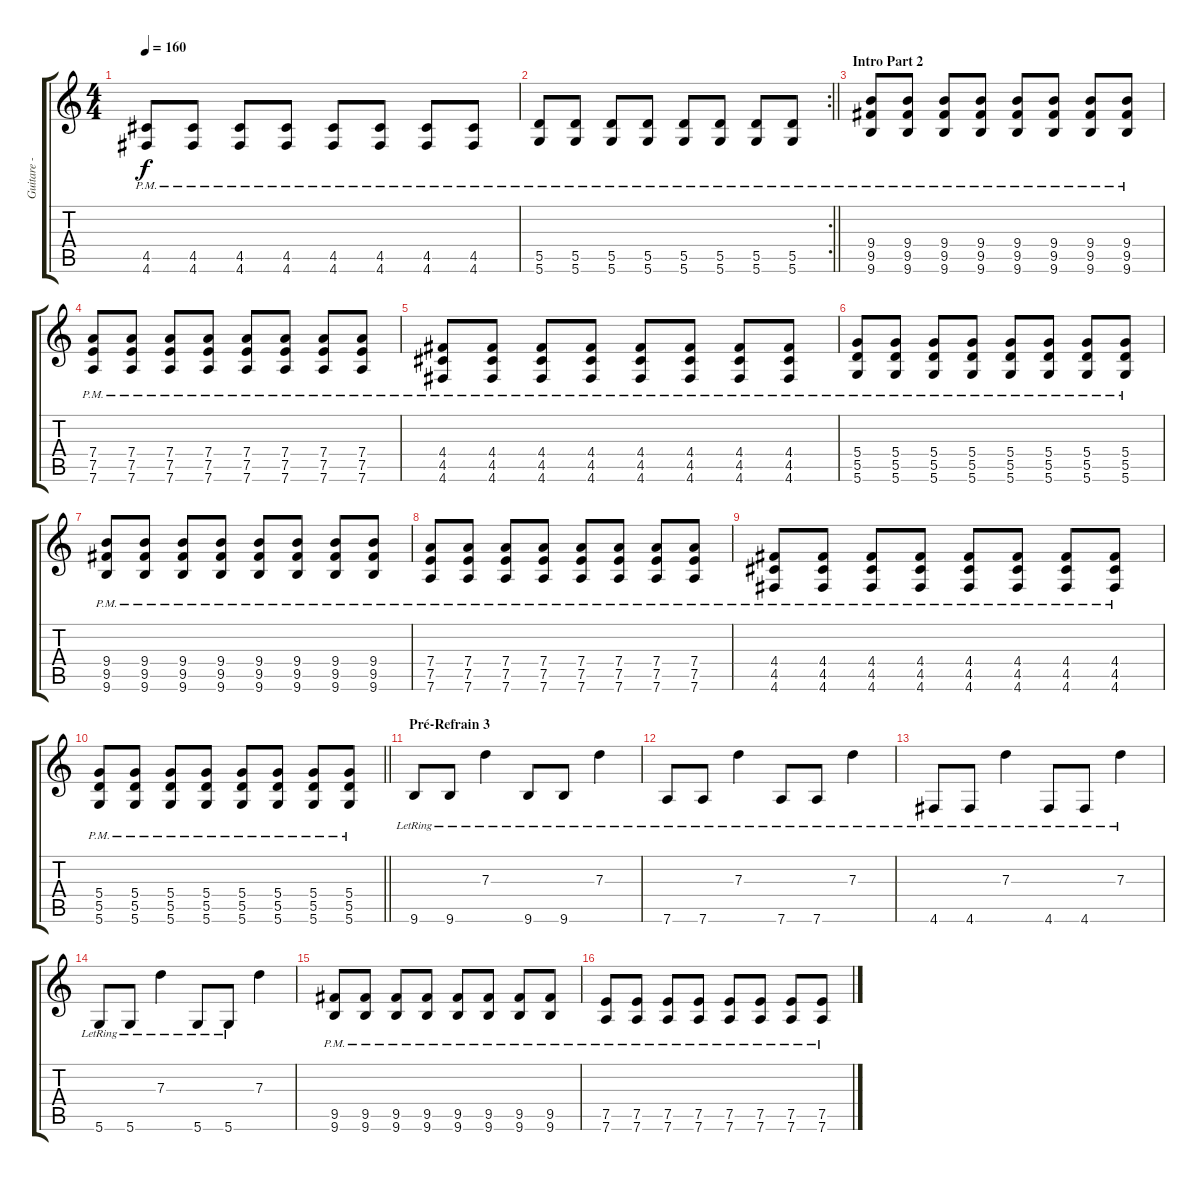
\track ("Guitare - Jussi" "Guitare - ") {instrument overdrivenguitar}
\staff {score tabs}
\tuning (E4 B3 G3 D3 A2 D2) {hide}
\ts (4 4)
\tempo 160
\clef g2
\ks c
(4.5{pm} 4.6{pm}).8{dy f} (4.5{pm} 4.6{pm}).8 (4.5{pm} 4.6{pm}).8 (4.5{pm} 4.6{pm}).8 (4.5{pm} 4.6{pm}).8 (4.5{pm} 4.6{pm}).8 (4.5{pm} 4.6{pm}).8 (4.5{pm} 4.6{pm}).8 |
\rc 2
\barLineRight lightlight
(5.5{pm} 5.6{pm}).8 (5.5{pm} 5.6{pm}).8 (5.5{pm} 5.6{pm}).8 (5.5{pm} 5.6{pm}).8 (5.5{pm} 5.6{pm}).8 (5.5{pm} 5.6{pm}).8 (5.5{pm} 5.6{pm}).8 (5.5{pm} 5.6{pm}).8 |
\section ("" "Intro Part 2")
(9.4{pm} 9.5{pm} 9.6{pm}).8 (9.4{pm} 9.5{pm} 9.6{pm}).8 (9.4{pm} 9.5{pm} 9.6{pm}).8 (9.4{pm} 9.5{pm} 9.6{pm}).8 (9.4{pm} 9.5{pm} 9.6{pm}).8 (9.4{pm} 9.5{pm} 9.6{pm}).8 (9.4{pm} 9.5{pm} 9.6{pm}).8 (9.4{pm} 9.5{pm} 9.6{pm}).8 |
(7.4{pm} 7.5{pm} 7.6{pm}).8 (7.4{pm} 7.5{pm} 7.6{pm}).8 (7.4{pm} 7.5{pm} 7.6{pm}).8 (7.4{pm} 7.5{pm} 7.6{pm}).8 (7.4{pm} 7.5{pm} 7.6{pm}).8 (7.4{pm} 7.5{pm} 7.6{pm}).8 (7.4{pm} 7.5{pm} 7.6{pm}).8 (7.4{pm} 7.5{pm} 7.6{pm}).8 |
(4.4{pm} 4.5{pm} 4.6{pm}).8 (4.4{pm} 4.5{pm} 4.6{pm}).8 (4.4{pm} 4.5{pm} 4.6{pm}).8 (4.4{pm} 4.5{pm} 4.6{pm}).8 (4.4{pm} 4.5{pm} 4.6{pm}).8 (4.4{pm} 4.5{pm} 4.6{pm}).8 (4.4{pm} 4.5{pm} 4.6{pm}).8 (4.4{pm} 4.5{pm} 4.6{pm}).8 |
(5.4{pm} 5.5{pm} 5.6{pm}).8 (5.4{pm} 5.5{pm} 5.6{pm}).8 (5.4{pm} 5.5{pm} 5.6{pm}).8 (5.4{pm} 5.5{pm} 5.6{pm}).8 (5.4{pm} 5.5{pm} 5.6{pm}).8 (5.4{pm} 5.5{pm} 5.6{pm}).8 (5.4{pm} 5.5{pm} 5.6{pm}).8 (5.4{pm} 5.5{pm} 5.6{pm}).8 |
(9.4{pm} 9.5{pm} 9.6{pm}).8 (9.4{pm} 9.5{pm} 9.6{pm}).8 (9.4{pm} 9.5{pm} 9.6{pm}).8 (9.4{pm} 9.5{pm} 9.6{pm}).8 (9.4{pm} 9.5{pm} 9.6{pm}).8 (9.4{pm} 9.5{pm} 9.6{pm}).8 (9.4{pm} 9.5{pm} 9.6{pm}).8 (9.4{pm} 9.5{pm} 9.6{pm}).8 |
(7.4{pm} 7.5{pm} 7.6{pm}).8 (7.4{pm} 7.5{pm} 7.6{pm}).8 (7.4{pm} 7.5{pm} 7.6{pm}).8 (7.4{pm} 7.5{pm} 7.6{pm}).8 (7.4{pm} 7.5{pm} 7.6{pm}).8 (7.4{pm} 7.5{pm} 7.6{pm}).8 (7.4{pm} 7.5{pm} 7.6{pm}).8 (7.4{pm} 7.5{pm} 7.6{pm}).8 |
(4.4{pm} 4.5{pm} 4.6{pm}).8 (4.4{pm} 4.5{pm} 4.6{pm}).8 (4.4{pm} 4.5{pm} 4.6{pm}).8 (4.4{pm} 4.5{pm} 4.6{pm}).8 (4.4{pm} 4.5{pm} 4.6{pm}).8 (4.4{pm} 4.5{pm} 4.6{pm}).8 (4.4{pm} 4.5{pm} 4.6{pm}).8 (4.4{pm} 4.5{pm} 4.6{pm}).8 |
\barLineRight lightlight
(5.4{pm} 5.5{pm} 5.6{pm}).8 (5.4{pm} 5.5{pm} 5.6{pm}).8 (5.4{pm} 5.5{pm} 5.6{pm}).8 (5.4{pm} 5.5{pm} 5.6{pm}).8 (5.4{pm} 5.5{pm} 5.6{pm}).8 (5.4{pm} 5.5{pm} 5.6{pm}).8 (5.4{pm} 5.5{pm} 5.6{pm}).8 (5.4{pm} 5.5{pm} 5.6{pm}).8 |
\section ("" "Pré-Refrain 3")
9.6{lr}.8{instrument electricguitarjazz} 9.6{lr}.8 7.3{lr}.4 9.6{lr}.8 9.6{lr}.8 7.3{lr}.4 |
7.6{lr}.8 7.6{lr}.8 7.3{lr}.4 7.6{lr}.8 7.6{lr}.8 7.3{lr}.4 |
4.6{lr}.8 4.6{lr}.8 7.3{lr}.4 4.6{lr}.8 4.6{lr}.8 7.3{lr}.4 |
5.6{lr}.8 5.6{lr}.8 7.3{lr}.4 5.6{lr}.8 5.6{lr}.8 7.3.4 |
(9.5{pm} 9.6{pm}).8{instrument overdrivenguitar} (9.5{pm} 9.6{pm}).8 (9.5{pm} 9.6{pm}).8 (9.5{pm} 9.6{pm}).8 (9.5{pm} 9.6{pm}).8 (9.5{pm} 9.6{pm}).8 (9.5{pm} 9.6{pm}).8 (9.5{pm} 9.6{pm}).8 |
(7.5{pm} 7.6{pm}).8 (7.5{pm} 7.6{pm}).8 (7.5{pm} 7.6{pm}).8 (7.5{pm} 7.6{pm}).8 (7.5{pm} 7.6{pm}).8 (7.5{pm} 7.6{pm}).8 (7.5{pm} 7.6{pm}).8 (7.5{pm} 7.6{pm}).8
